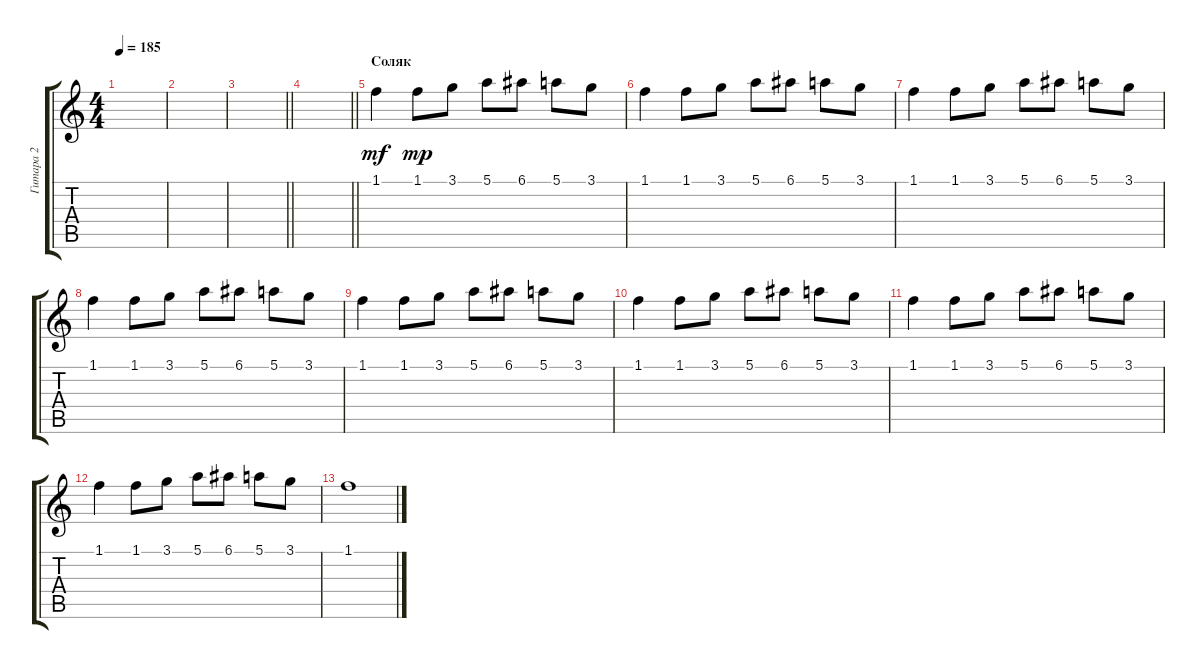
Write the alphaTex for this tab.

\track ("Гитара 2" "Гитара 2") {instrument distortionguitar}
\staff {score tabs}
\tuning (E4 B3 G3 D3 A2 E2) {hide}
\ts (4 4)
\tempo 185
\clef g2
\ks c
|
|
\barLineRight lightlight
|
\barLineRight lightlight
|
\section ("" "Соляк")
1.1.4{dy mf volume 16 balance 0 instrument distortionguitar} 1.1.8{dy mp} 3.1.8 5.1.8 6.1.8 5.1.8 3.1.8 |
1.1.4 1.1.8 3.1.8 5.1.8 6.1.8 5.1.8 3.1.8 |
1.1.4 1.1.8 3.1.8 5.1.8 6.1.8 5.1.8 3.1.8 |
1.1.4 1.1.8 3.1.8 5.1.8 6.1.8 5.1.8 3.1.8 |
1.1.4 1.1.8 3.1.8 5.1.8 6.1.8 5.1.8 3.1.8 |
1.1.4 1.1.8 3.1.8 5.1.8 6.1.8 5.1.8 3.1.8 |
1.1.4 1.1.8 3.1.8 5.1.8 6.1.8 5.1.8 3.1.8 |
1.1.4 1.1.8 3.1.8 5.1.8 6.1.8 5.1.8 3.1.8 |
1.1.1
